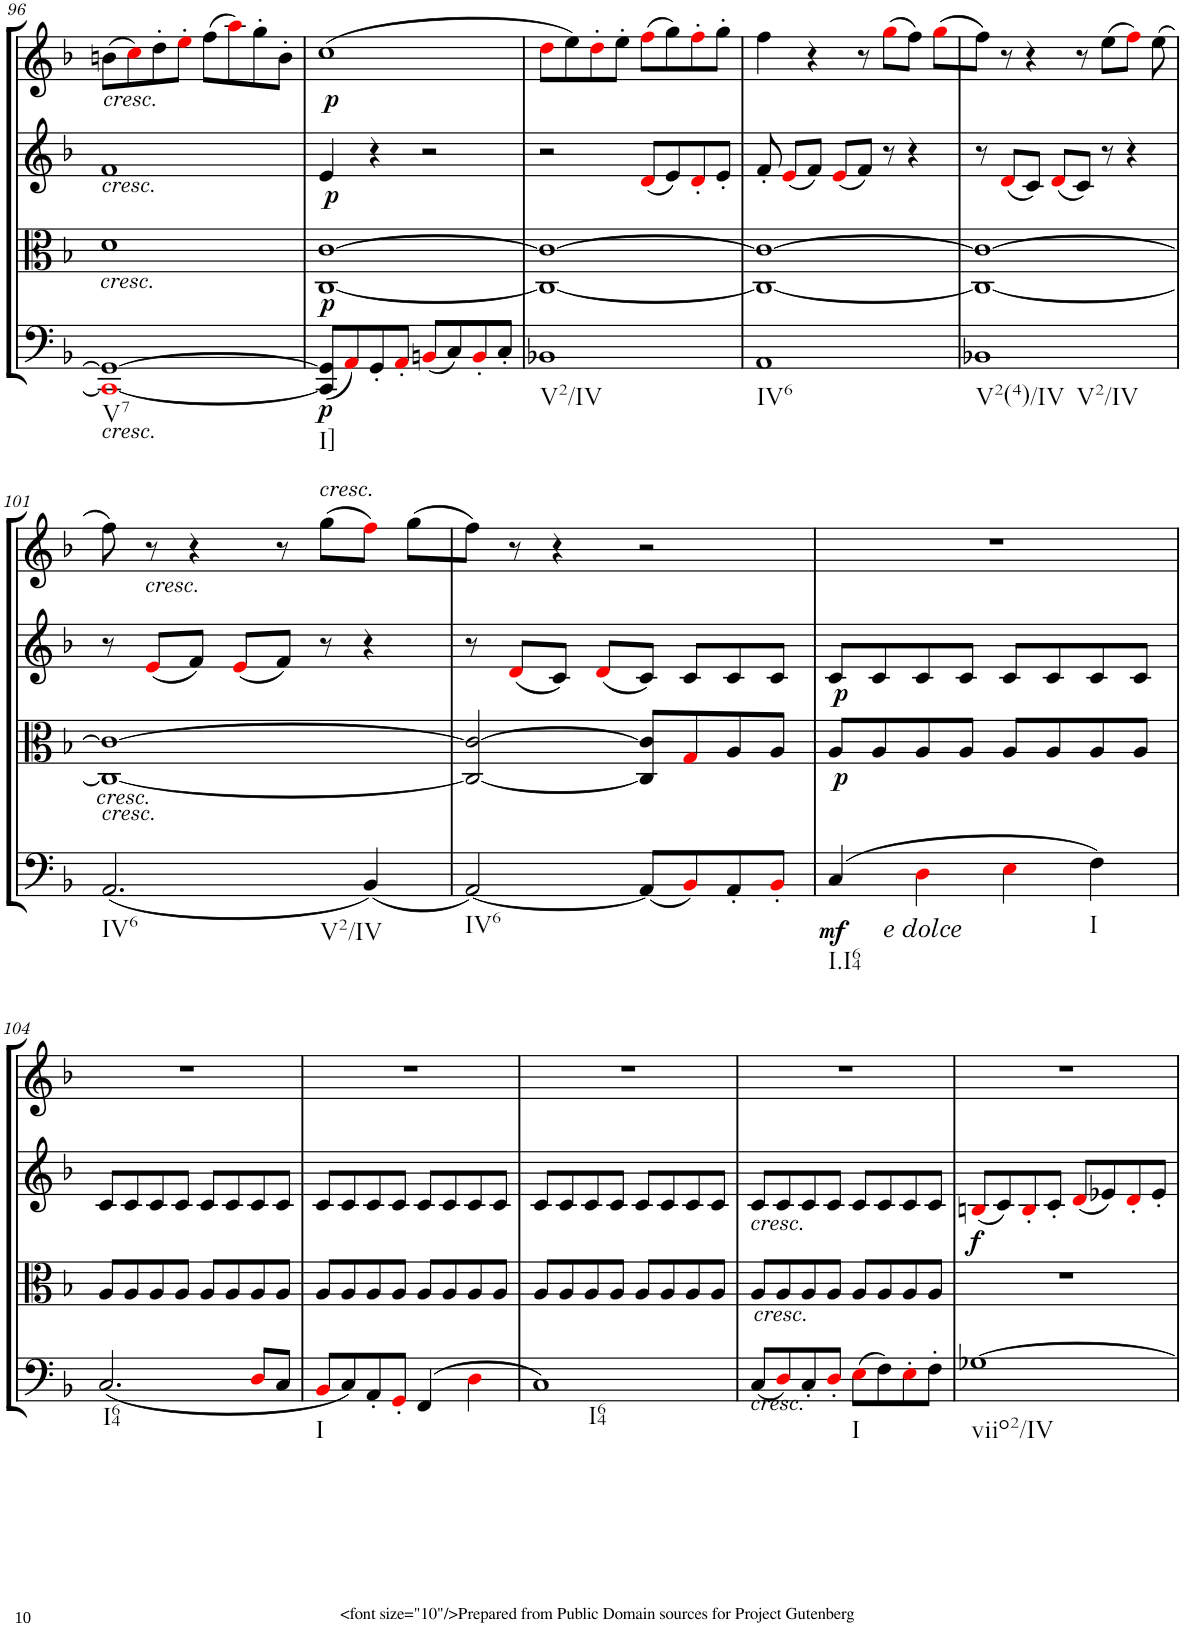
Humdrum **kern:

**kern	**dynam	**kern	**dynam	**kern	**dynam	**kern	**dynam
*part4	*part4	*part3	*part3	*part2	*part2	*part1	*part1
*staff4	*staff4	*staff3	*staff3	*staff2	*staff2	*staff1	*staff1
*I"Cello	*	*I"Viola	*	*I"2nd Violin	*	*I"1st Violin	*
*	*	*I'Vla	*	*I'Vln	*	*I'Vln	*
!!LO:PB:g=z
*clefF4	*	*clefC3	*	*clefG2	*	*clefG2	*
*k[b-]	*	*k[b-]	*	*k[b-]	*	*k[b-]	*
*M4/4	*	*M4/4	*	*M4/4	*	*M4/4	*
*met(c)	*	*met(c)	*	*met(c)	*	*met(c)	*
=96	=96	=96	=96	=96	=96	=96	=96
!	!	!	!	!	!	!LO:TX:b:i:t=cresc.	!
!	!	!	!	!LO:TX:b:i:t=cresc.	!	!	!
!	!	!LO:TX:b:i:t=cresc.	!	!	!	!	!
!LO:TX:b:i:t=cresc.	!	!	!	!	!	!	!
!LO:TX:b:t=V7	!	!	!	!	!	!	!
1CCi_ 1GG_	.	1d	.	1f	.	(8bn\L	.
.	.	.	.	.	.	8cci\)	.
.	.	.	.	.	.	8dd'\	.
.	.	.	.	.	.	8ee'i\J	.
.	.	.	.	.	.	(8ff\L	.
.	.	.	.	.	.	8aai\)	.
.	.	.	.	.	.	8gg'\	.
.	.	.	.	.	.	8b'\J	.
=97	=97	=97	=97	=97	=97	=97	=97
!LO:TX:b:t=I]	!	!	!	!	!	!	!
!	!LO:DY:b	!	!	!	!	!	!
!	!LO:DY:n=1:a	!	!	!	!LO:DY:b	!	!LO:DY:b
(8CC/] 8GG/]L	p p	[1C [1c	.	4e/	p	(1cc	p
8AAi/)	.	.	.	.	.	.	.
8GG'/	.	.	.	4r	.	.	.
8AA'i/J	.	.	.	.	.	.	.
(8BBni/L	.	.	.	2r	.	.	.
8C/)	.	.	.	.	.	.	.
8BB'i/	.	.	.	.	.	.	.
8C'/J	.	.	.	.	.	.	.
=98	=98	=98	=98	=98	=98	=98	=98
!LO:TX:b:t=V2/IV	!	!	!	!	!	!	!
1BB-X	.	1C_ 1c_	.	2r	.	8ddi\L	.
.	.	.	.	.	.	8ee\)	.
.	.	.	.	.	.	8dd'i\	.
.	.	.	.	.	.	8ee'\J	.
.	.	.	.	(8di/L	.	(8ffi\L	.
.	.	.	.	8e/)	.	8gg\)	.
.	.	.	.	8d'i/	.	8ff'i\	.
.	.	.	.	8e'/J	.	8gg'\J	.
=99	=99	=99	=99	=99	=99	=99	=99
!LO:TX:b:t=IV6	!	!	!	!	!	!	!
1AA	.	1C_ 1c_	.	8f'/	.	4ff\	.
.	.	.	.	(8ei/L	.	.	.
.	.	.	.	8f/J)	.	4r	.
.	.	.	.	(8ei/L	.	.	.
.	.	.	.	8f/J)	.	8r	.
.	.	.	.	8r	.	(8ggi\L	.
.	.	.	.	4r	.	8ff\J)	.
.	.	.	.	.	.	(8ggi\L	.
=100	=100	=100	=100	=100	=100	=100	=100
!LO:TX:b:t=V2(4)/IV	!	!	!	!	!	!	!
!LO:TX:b:t=V2/IV	!	!	!	!	!	!	!
1BB-X	.	1C_ 1c_	.	8r	.	8ff\J)	.
.	.	.	.	(8di/L	.	8r	.
.	.	.	.	8c/J)	.	4r	.
.	.	.	.	(8di/L	.	.	.
.	.	.	.	8c/J)	.	8r	.
.	.	.	.	8r	.	(8ee\L	.
.	.	.	.	4r	.	8ffi\J)	.
.	.	.	.	.	.	(8ee\	.
!!LO:LB:g=z
=101	=101	=101	=101	=101	=101	=101	=101
!	!	!LO:TX:b:i:t=cresc.	!	!	!	!	!
!LO:TX:a:i:t=cresc.	!	!	!	!	!	!	!
!LO:TX:b:t=IV6	!	!	!	!	!	!	!
!LO:TX:b:t=V2/IV	!	!	!	!	!	!	!
(2.AA/	.	1C_ 1c_	.	8r	.	8ff\)	.
!	!	!	!	!LO:TX:a:i:t=cresc.	!	!	!
.	.	.	.	(8ei/L	.	8r	.
.	.	.	.	8f/J)	.	4r	.
.	.	.	.	(8ei/L	.	.	.
.	.	.	.	8f/J)	.	8r	.
!	!	!	!	!	!	!LO:TX:a:i:t=cresc.	!
.	.	.	.	8r	.	(8gg\L	.
(4BB-/)	.	.	.	4r	.	8ffi\J)	.
.	.	.	.	.	.	(8gg\L	.
=102	=102	=102	=102	=102	=102	=102	=102
!LO:TX:b:t=IV6	!	!	!	!	!	!	!
[2AA/)	.	2C/_ 2c/_	.	8r	.	8ff\J)	.
.	.	.	.	(8di/L	.	8r	.
.	.	.	.	8c/J)	.	4r	.
.	.	.	.	(8di/L	.	.	.
(8AA/L]	.	8C/] 8c/]L	.	8c/J)	.	2r	.
8BB-i/)	.	8Gi/	.	8c/L	.	.	.
8AA'/	.	8A/	.	8c/	.	.	.
8BB-'i/J	.	8A/J	.	8c/J	.	.	.
=103	=103	=103	=103	=103	=103	=103	=103
!LO:TX:b:t=I.I64	!	!	!	!	!	!	!
!	!LO:DY:b	!	!LO:DY:b	!	!LO:DY:b	!	!
(4C/	mf	8A/L	p	8c/L	p	1r	.
.	.	8A/	.	8c/	.	.	.
!LO:TX:b:i:t=e dolce	!	!	!	!	!	!	!
4Di\	.	8A/	.	8c/	.	.	.
.	.	8A/J	.	8c/J	.	.	.
4Ei\	.	8A/L	.	8c/L	.	.	.
.	.	8A/	.	8c/	.	.	.
!LO:TX:b:t=I	!	!	!	!	!	!	!
4F\)	.	8A/	.	8c/	.	.	.
.	.	8A/J	.	8c/J	.	.	.
!!LO:LB:g=z
=104	=104	=104	=104	=104	=104	=104	=104
!LO:TX:b:t=I64	!	!	!	!	!	!	!
(<2.C/	.	8A/L	.	8c/L	.	1r	.
.	.	8A/	.	8c/	.	.	.
.	.	8A/	.	8c/	.	.	.
.	.	8A/J	.	8c/J	.	.	.
.	.	8A/L	.	8c/L	.	.	.
.	.	8A/	.	8c/	.	.	.
8Di/L	.	8A/	.	8c/	.	.	.
8C/J	.	8A/J	.	8c/J	.	.	.
=105	=105	=105	=105	=105	=105	=105	=105
!LO:TX:b:t=I	!	!	!	!	!	!	!
8BB-i/L	.	8A/L	.	8c/L	.	1r	.
8C/)	.	8A/	.	8c/	.	.	.
8AA'/	.	8A/	.	8c/	.	.	.
8GG'i/J	.	8A/J	.	8c/J	.	.	.
(4FF/	.	8A/L	.	8c/L	.	.	.
.	.	8A/	.	8c/	.	.	.
4Di\	.	8A/	.	8c/	.	.	.
.	.	8A/J	.	8c/J	.	.	.
=106	=106	=106	=106	=106	=106	=106	=106
!LO:TX:b:t=I64	!	!	!	!	!	!	!
1C)	.	8A/L	.	8c/L	.	1r	.
.	.	8A/	.	8c/	.	.	.
.	.	8A/	.	8c/	.	.	.
.	.	8A/J	.	8c/J	.	.	.
.	.	8A/L	.	8c/L	.	.	.
.	.	8A/	.	8c/	.	.	.
.	.	8A/	.	8c/	.	.	.
.	.	8A/J	.	8c/J	.	.	.
=107	=107	=107	=107	=107	=107	=107	=107
!	!	!LO:TX:a:i:t=cresc.	!	!	!	!	!
!	!	!LO:TX:b:i:t=cresc.	!	!	!	!	!
!LO:TX:a:i:t=cresc.	!	!	!	!	!	!	!
(8C/L	.	8A/L	.	8c/L	.	1r	.
8Di/)	.	8A/	.	8c/	.	.	.
8C'/	.	8A/	.	8c/	.	.	.
8D'i/J	.	8A/J	.	8c/J	.	.	.
!LO:TX:b:t=I	!	!	!	!	!	!	!
(8Ei\L	.	8A/L	.	8c/L	.	.	.
8F\)	.	8A/	.	8c/	.	.	.
8E'i\	.	8A/	.	8c/	.	.	.
8F'\J	.	8A/J	.	8c/J	.	.	.
=108	=108	=108	=108	=108	=108	=108	=108
!LO:TX:b:t=viio2/IV	!	!	!	!	!	!	!
!	!	!	!LO:DY:a	!	!	!	!
[1G-X	.	1r	f	(8Bni/L	.	1r	.
.	.	.	.	8c/)	.	.	.
.	.	.	.	8B'i/	.	.	.
.	.	.	.	8c'/J	.	.	.
.	.	.	.	(8di/L	.	.	.
.	.	.	.	8e-X/)	.	.	.
.	.	.	.	8d'i/	.	.	.
.	.	.	.	8e-'/J	.	.	.
=	=	=	=	=	=	=	=
*-	*-	*-	*-	*-	*-	*-	*-
